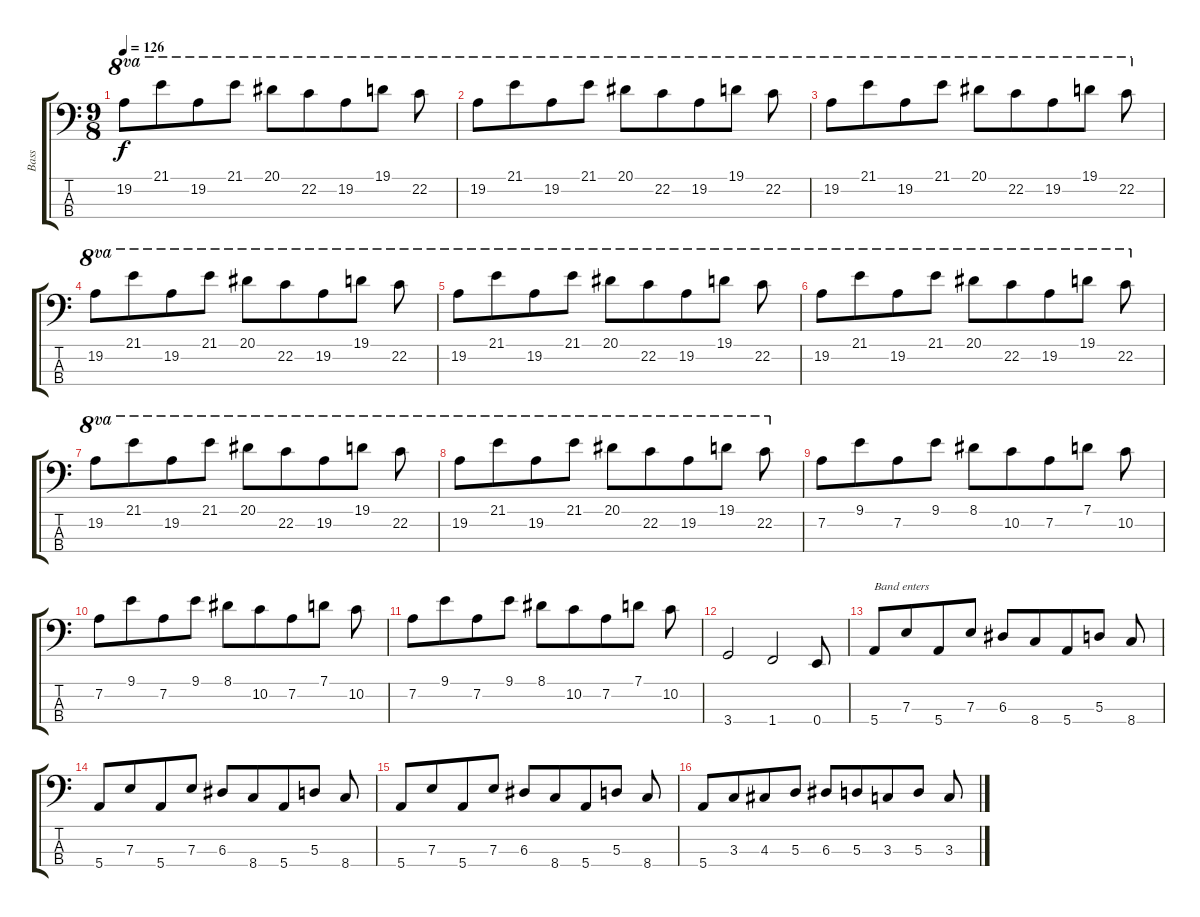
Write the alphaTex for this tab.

\track ("Bass" "Bass") {instrument electricbassfinger}
\staff {score tabs}
\tuning (G2 D2 A1 E1) {hide}
\ts (9 8)
\tempo 126
\clef f4
\ks c
19.2.8{ot 8va dy f instrument electricbassfinger} 21.1.8{ot 8va} 19.2.8{ot 8va beam merge} 21.1.8{ot 8va beam split} 20.1.8{ot 8va} 22.2.8{ot 8va beam merge} 19.2.8{ot 8va} 19.1.8{ot 8va beam split} 22.2.8{ot 8va} |
19.2.8{ot 8va} 21.1.8{ot 8va} 19.2.8{ot 8va beam merge} 21.1.8{ot 8va beam split} 20.1.8{ot 8va} 22.2.8{ot 8va beam merge} 19.2.8{ot 8va} 19.1.8{ot 8va beam split} 22.2.8{ot 8va} |
19.2.8{ot 8va} 21.1.8{ot 8va} 19.2.8{ot 8va beam merge} 21.1.8{ot 8va beam split} 20.1.8{ot 8va} 22.2.8{ot 8va beam merge} 19.2.8{ot 8va} 19.1.8{ot 8va beam split} 22.2.8{ot 8va} |
19.2.8{ot 8va} 21.1.8{ot 8va} 19.2.8{ot 8va beam merge} 21.1.8{ot 8va beam split} 20.1.8{ot 8va} 22.2.8{ot 8va beam merge} 19.2.8{ot 8va} 19.1.8{ot 8va beam split} 22.2.8{ot 8va} |
19.2.8{ot 8va} 21.1.8{ot 8va} 19.2.8{ot 8va beam merge} 21.1.8{ot 8va beam split} 20.1.8{ot 8va} 22.2.8{ot 8va beam merge} 19.2.8{ot 8va} 19.1.8{ot 8va beam split} 22.2.8{ot 8va} |
19.2.8{ot 8va} 21.1.8{ot 8va} 19.2.8{ot 8va beam merge} 21.1.8{ot 8va beam split} 20.1.8{ot 8va} 22.2.8{ot 8va beam merge} 19.2.8{ot 8va} 19.1.8{ot 8va beam split} 22.2.8{ot 8va} |
19.2.8{ot 8va} 21.1.8{ot 8va} 19.2.8{ot 8va beam merge} 21.1.8{ot 8va beam split} 20.1.8{ot 8va} 22.2.8{ot 8va beam merge} 19.2.8{ot 8va} 19.1.8{ot 8va beam split} 22.2.8{ot 8va} |
19.2.8{ot 8va} 21.1.8{ot 8va} 19.2.8{ot 8va beam merge} 21.1.8{ot 8va beam split} 20.1.8{ot 8va} 22.2.8{ot 8va beam merge} 19.2.8{ot 8va} 19.1.8{ot 8va beam split} 22.2.8{ot 8va} |
7.2.8 9.1.8 7.2.8{beam merge} 9.1.8{beam split} 8.1.8 10.2.8{beam merge} 7.2.8 7.1.8{beam split} 10.2.8 |
7.2.8 9.1.8 7.2.8{beam merge} 9.1.8{beam split} 8.1.8 10.2.8{beam merge} 7.2.8 7.1.8{beam split} 10.2.8 |
7.2.8 9.1.8 7.2.8{beam merge} 9.1.8{beam split} 8.1.8 10.2.8{beam merge} 7.2.8 7.1.8{beam split} 10.2.8 |
3.4.2 1.4.2 0.4.8 |
5.4.8{txt "Band enters"} 7.3.8 5.4.8{beam merge} 7.3.8{beam split} 6.3.8 8.4.8{beam merge} 5.4.8 5.3.8{beam split} 8.4.8 |
5.4.8 7.3.8 5.4.8{beam merge} 7.3.8{beam split} 6.3.8 8.4.8{beam merge} 5.4.8 5.3.8{beam split} 8.4.8 |
5.4.8 7.3.8 5.4.8{beam merge} 7.3.8{beam split} 6.3.8 8.4.8{beam merge} 5.4.8 5.3.8{beam split} 8.4.8 |
5.4.8 3.3.8 4.3.8{beam merge} 5.3.8{beam split} 6.3.8 5.3.8{beam merge} 3.3.8 5.3.8{beam split} 3.3.8
